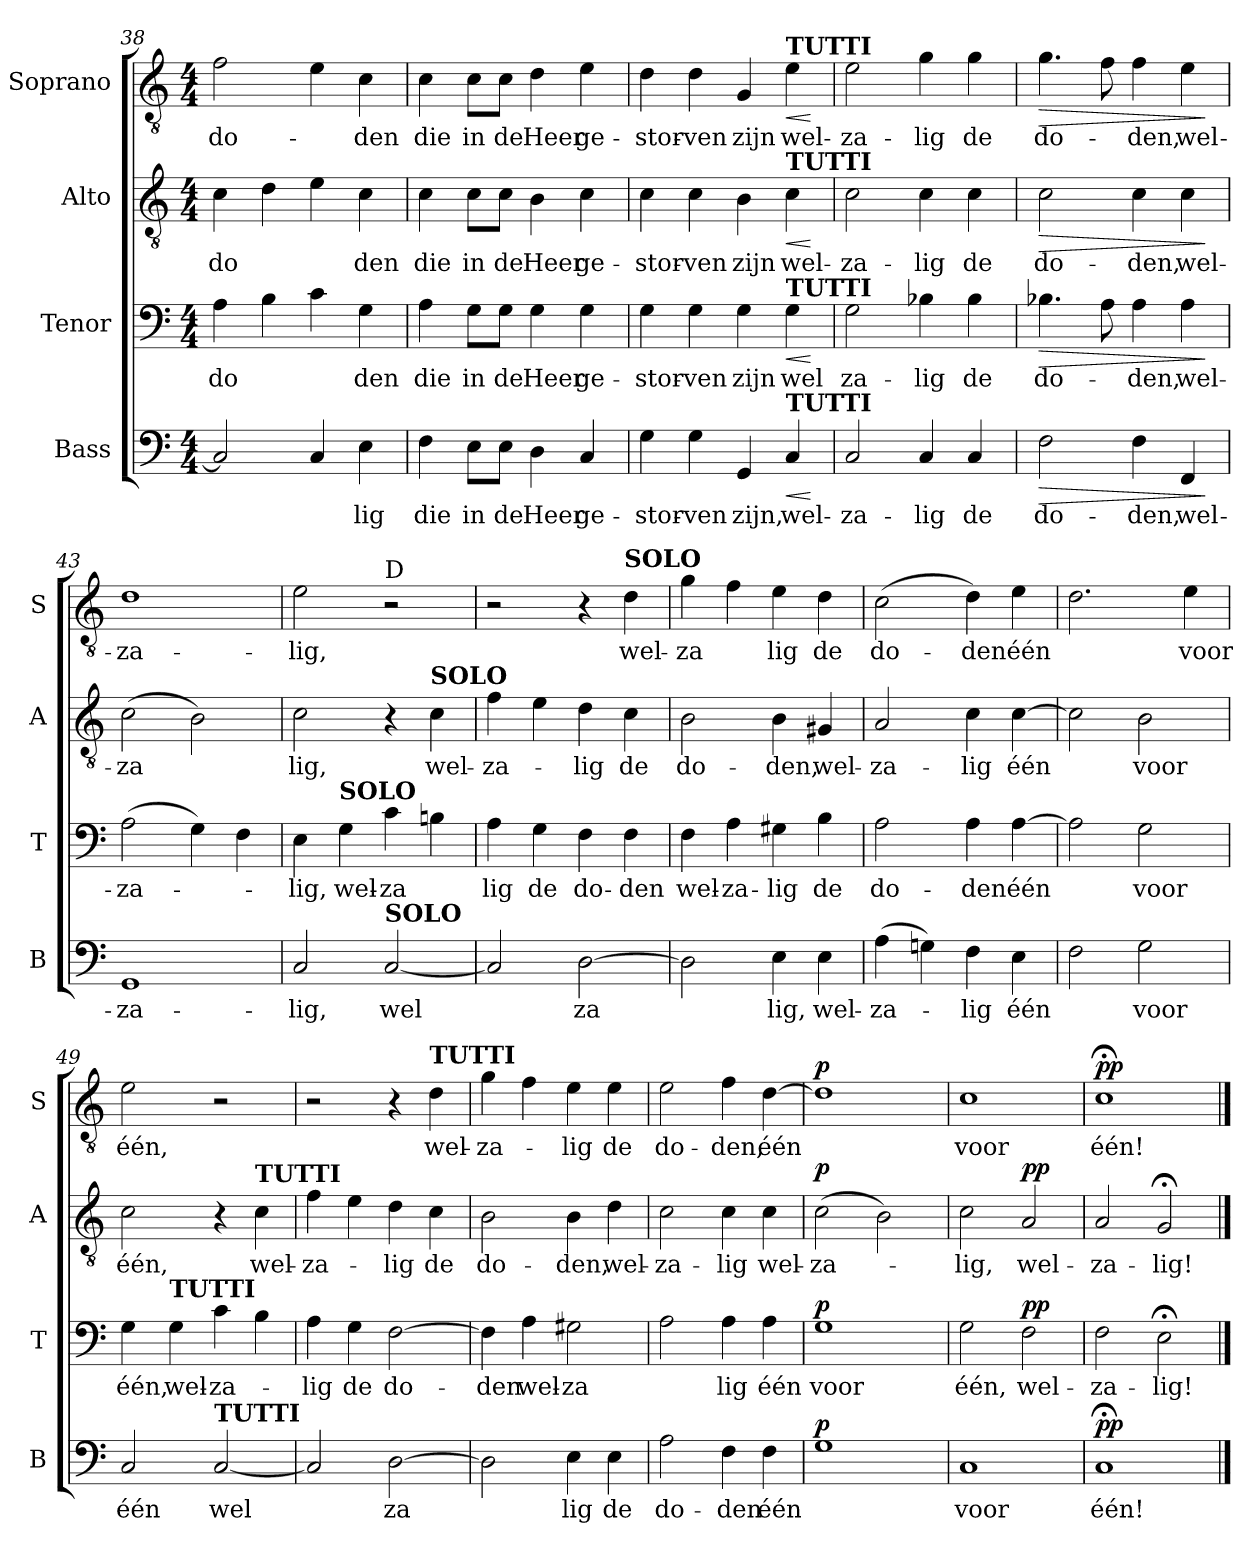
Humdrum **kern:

**kern	**text	**dynam	**kern	**text	**dynam	**kern	**text	**dynam	**kern	**text	**dynam
*part4	*part4	*part4	*part3	*part3	*part3	*part2	*part2	*part2	*part1	*part1	*part1
*staff4	*staff4	*staff4	*staff3	*staff3	*staff3	*staff2	*staff2	*staff2	*staff1	*staff1	*staff1
*I"Bass	*	*	*I"Tenor	*	*	*I"Alto	*	*	*I"Soprano	*	*
*I'B	*	*	*I'T	*	*	*I'A	*	*	*I'S	*	*
*clefF4	*	*	*clefF4	*	*	*clefGv2	*	*	*clefGv2	*	*
*k[]	*	*	*k[]	*	*	*k[]	*	*	*k[]	*	*
*M4/4	*	*	*M4/4	*	*	*M4/4	*	*	*M4/4	*	*
=38	=38	=38	=38	=38	=38	=38	=38	=38	=38	=38	=38
!	!	!	!	!LO:LY:b	!	!	!LO:LY:b	!	!	!LO:LY:b	!
2C/]	.	.	4A\	-do	.	4c\	-do	.	2f\	do-	.
.	.	.	4B\	.	.	4d\	.	.	.	.	.
4C/	.	.	4c\	.	.	4e\	.	.	4e\	.	.
!	!LO:LY:b	!	!	!LO:LY:b	!	!	!LO:LY:b	!	!	!LO:LY:b	!
4E\	-lig	.	4G\	den	.	4c\	den	.	4c\	-den	.
=39	=39	=39	=39	=39	=39	=39	=39	=39	=39	=39	=39
!	!LO:LY:b	!	!	!LO:LY:b	!	!	!LO:LY:b	!	!	!LO:LY:b	!
4F\	die	.	4A\	die	.	4c\	die	.	4c\	die	.
!	!LO:LY:b	!	!	!LO:LY:b	!	!	!LO:LY:b	!	!	!LO:LY:b	!
8E\L	in	.	8G\L	in	.	8c\L	in	.	8c\L	in	.
!	!LO:LY:b	!	!	!LO:LY:b	!	!	!LO:LY:b	!	!	!LO:LY:b	!
8E\J	de	.	8G\J	de	.	8c\J	de	.	8c\J	de	.
!	!LO:LY:b	!	!	!LO:LY:b	!	!	!LO:LY:b	!	!	!LO:LY:b	!
4D\	Heer	.	4G\	Heer	.	4B\	Heer	.	4d\	Heer	.
!	!LO:LY:b	!	!	!LO:LY:b	!	!	!LO:LY:b	!	!	!LO:LY:b	!
4C/	ge-	.	4G\	ge-	.	4c\	ge-	.	4e\	ge-	.
=40	=40	=40	=40	=40	=40	=40	=40	=40	=40	=40	=40
!	!LO:LY:b	!	!	!LO:LY:b	!	!	!LO:LY:b	!	!	!LO:LY:b	!
4G\	-stor-	.	4G\	-stor-	.	4c\	-stor-	.	4d\	-stor-	.
!	!LO:LY:b	!	!	!LO:LY:b	!	!	!LO:LY:b	!	!	!LO:LY:b	!
4G\	-ven	.	4G\	-ven	.	4c\	-ven	.	4d\	-ven	.
!	!LO:LY:b	!	!	!LO:LY:b	!	!	!LO:LY:b	!	!	!LO:LY:b	!
4GG/	zijn,	.	4G\	zijn	.	4B\	zijn	.	4G/	zijn	.
!	!	!	!	!	!	!	!	!	!LO:TX:a:B:t=TUTTI	!	!
!	!	!	!	!	!	!LO:TX:a:B:t=TUTTI	!	!	!	!	!
!	!	!	!LO:TX:a:B:t=TUTTI	!	!	!	!	!	!	!	!
!LO:TX:a:B:t=TUTTI	!	!	!	!	!	!	!	!	!	!	!
!	!LO:LY:b	!LO:HP:b	!	!LO:LY:b	!LO:HP:b	!	!LO:LY:b	!LO:HP:b	!	!LO:LY:b	!LO:HP:b
4C/	wel-	<	4G\	wel	<	4c\	wel-	<	4e\	wel-	<
.	.	[	.	.	[	.	.	[	.	.	[
=41	=41	=41	=41	=41	=41	=41	=41	=41	=41	=41	=41
!	!LO:LY:b	!	!	!LO:LY:b	!	!	!LO:LY:b	!	!	!LO:LY:b	!
2C/	-za-	.	2G\	za-	.	2c\	-za-	.	2e\	-za-	.
!	!LO:LY:b	!	!	!LO:LY:b	!	!	!LO:LY:b	!	!	!LO:LY:b	!
4C/	-lig	.	4B-X\	-lig	.	4c\	-lig	.	4g\	-lig	.
!	!LO:LY:b	!	!	!LO:LY:b	!	!	!LO:LY:b	!	!	!LO:LY:b	!
4C/	de	.	4B-\	de	.	4c\	de	.	4g\	de	.
=42	=42	=42	=42	=42	=42	=42	=42	=42	=42	=42	=42
!	!LO:LY:b	!LO:HP:b	!	!LO:LY:b	!LO:HP:b	!	!LO:LY:b	!LO:HP:b	!	!LO:LY:b	!LO:HP:b
2F\	do-	>	4.B-X\	do-	>	2c\	do-	>	4.g\	do-	>
.	.	.	8A\	.	.	.	.	.	8f\	.	.
!	!LO:LY:b	!	!	!LO:LY:b	!	!	!LO:LY:b	!	!	!LO:LY:b	!
4F\	-den,	.	4A\	-den,	.	4c\	-den,	.	4f\	-den,	.
!	!LO:LY:b	!	!	!LO:LY:b	!	!	!LO:LY:b	!	!	!LO:LY:b	!
4FF/	wel-	.	4A\	wel-	.	4c\	wel-	.	4e\	wel-	.
.	.	]	.	.	]	.	.	]	.	.	]
=43	=43	=43	=43	=43	=43	=43	=43	=43	=43	=43	=43
!	!LO:LY:b	!	!	!LO:LY:b	!	!	!LO:LY:b	!	!	!LO:LY:b	!
1GG	-za-	.	(>2A\	-za-	.	(>2c\	-za	.	1d	-za-	.
.	.	.	4G\)	.	.	2B\)	.	.	.	.	.
.	.	.	4F\	.	.	.	.	.	.	.	.
=44	=44	=44	=44	=44	=44	=44	=44	=44	=44	=44	=44
!	!LO:LY:b	!	!	!LO:LY:b	!	!	!LO:LY:b	!	!	!LO:LY:b	!
2C/	-lig,	.	4E\	-lig,	.	2c\	lig,	.	2e\	-lig,	.
!	!	!	!LO:TX:a:B:t=SOLO	!	!	!	!	!	!	!	!
!	!	!	!	!LO:LY:b	!	!	!	!	!	!	!
.	.	.	4G\	wel-	.	.	.	.	.	.	.
!	!	!	!	!	!	!	!	!	!LO:TX:a:t=D	!	!
!LO:TX:a:B:t=SOLO	!	!	!	!	!	!	!	!	!	!	!
!	!LO:LY:b	!	!	!LO:LY:b	!	!	!	!	!	!	!
[2C/	-wel	.	4c\	-za	.	4r	.	.	2r	.	.
!	!	!	!	!	!	!LO:TX:a:B:t=SOLO	!	!	!	!	!
!	!	!	!	!	!	!	!LO:LY:b	!	!	!	!
.	.	.	4Bn\	.	.	4c\	wel-	.	.	.	.
!!LO:PB:g=z
=45	=45	=45	=45	=45	=45	=45	=45	=45	=45	=45	=45
!	!	!	!	!LO:LY:b	!	!	!LO:LY:b	!	!	!	!
2C/]	.	.	4A\	lig	.	4f\	-za-	.	2r	.	.
!	!	!	!	!LO:LY:b	!	!	!	!	!	!	!
.	.	.	4G\	de	.	4e\	.	.	.	.	.
!	!LO:LY:b	!	!	!LO:LY:b	!	!	!LO:LY:b	!	!	!	!
[2D\	-za	.	4F\	do-	.	4d\	-lig	.	4r	.	.
!	!	!	!	!	!	!	!	!	!LO:TX:a:B:t=SOLO	!	!
!	!	!	!	!LO:LY:b	!	!	!LO:LY:b	!	!	!LO:LY:b	!
.	.	.	4F\	-den	.	4c\	de	.	4d\	wel-	.
=46	=46	=46	=46	=46	=46	=46	=46	=46	=46	=46	=46
!	!	!	!	!LO:LY:b	!	!	!LO:LY:b	!	!	!LO:LY:b	!
2D\]	.	.	4F\	wel-	.	2B\	do-	.	4g\	-za	.
!	!	!	!	!LO:LY:b	!	!	!	!	!	!	!
.	.	.	4A\	-za-	.	.	.	.	4f\	.	.
!	!LO:LY:b	!	!	!LO:LY:b	!	!	!LO:LY:b	!	!	!LO:LY:b	!
4E\	lig,	.	4G#X\	-lig	.	4B\	-den,	.	4e\	lig	.
!	!LO:LY:b	!	!	!LO:LY:b	!	!	!LO:LY:b	!	!	!LO:LY:b	!
4E\	wel-	.	4B\	de	.	4G#X/	wel-	.	4d\	de	.
=47	=47	=47	=47	=47	=47	=47	=47	=47	=47	=47	=47
!	!LO:LY:b	!	!	!LO:LY:b	!	!	!LO:LY:b	!	!	!LO:LY:b	!
(>4A\	-za-	.	2A\	do-	.	2A/	-za-	.	(>2c\	do-	.
4Gn\)	.	.	.	.	.	.	.	.	.	.	.
!	!LO:LY:b	!	!	!LO:LY:b	!	!	!LO:LY:b	!	!	!LO:LY:b	!
4F\	-lig	.	4A\	-den	.	4c\	-lig	.	4d\)	-den	.
!	!LO:LY:b	!	!	!LO:LY:b	!	!	!LO:LY:b	!	!	!LO:LY:b	!
4E\	één	.	[4A\	één	.	[4c\	-één	.	4e\	-één	.
=48	=48	=48	=48	=48	=48	=48	=48	=48	=48	=48	=48
2F\	.	.	2A\]	.	.	2c\]	.	.	2.d\	.	.
!	!LO:LY:b	!	!	!LO:LY:b	!	!	!LO:LY:b	!	!	!	!
2G\	voor	.	2G\	voor	.	2B\	voor	.	.	.	.
!	!	!	!	!	!	!	!	!	!	!LO:LY:b	!
.	.	.	.	.	.	.	.	.	4e\	voor	.
=49	=49	=49	=49	=49	=49	=49	=49	=49	=49	=49	=49
!	!LO:LY:b	!	!	!LO:LY:b	!	!	!LO:LY:b	!	!	!LO:LY:b	!
2C/	één	.	4G\	één,	.	2c\	één,	.	2e\	één,	.
!	!	!	!LO:TX:a:B:t=TUTTI	!	!	!	!	!	!	!	!
!	!	!	!	!LO:LY:b	!	!	!	!	!	!	!
.	.	.	4G\	wel-	.	.	.	.	.	.	.
!LO:TX:a:B:t=TUTTI	!	!	!	!	!	!	!	!	!	!	!
!	!LO:LY:b	!	!	!LO:LY:b	!	!	!	!	!	!	!
[2C/	-wel	.	4c\	-za-	.	4r	.	.	2r	.	.
!	!	!	!	!	!	!LO:TX:a:B:t=TUTTI	!	!	!	!	!
!	!	!	!	!	!	!	!LO:LY:b	!	!	!	!
.	.	.	4B\	.	.	4c\	wel-	.	.	.	.
=50	=50	=50	=50	=50	=50	=50	=50	=50	=50	=50	=50
!	!	!	!	!LO:LY:b	!	!	!LO:LY:b	!	!	!	!
2C/]	.	.	4A\	-lig	.	4f\	-za-	.	2r	.	.
!	!	!	!	!LO:LY:b	!	!	!	!	!	!	!
.	.	.	4G\	de	.	4e\	.	.	.	.	.
!	!LO:LY:b	!	!	!LO:LY:b	!	!	!LO:LY:b	!	!	!	!
[2D\	-za	.	[2F\	do-	.	4d\	lig	.	4r	.	.
!	!	!	!	!	!	!	!	!	!LO:TX:a:B:t=TUTTI	!	!
!	!	!	!	!	!	!	!LO:LY:b	!	!	!LO:LY:b	!
.	.	.	.	.	.	4c\	de	.	4d\	wel-	.
=51	=51	=51	=51	=51	=51	=51	=51	=51	=51	=51	=51
!	!	!	!	!LO:LY:b	!	!	!LO:LY:b	!	!	!LO:LY:b	!
2D\]	.	.	4F\]	-den	.	2B\	do-	.	4g\	-za-	.
!	!	!	!	!LO:LY:b	!	!	!	!	!	!	!
.	.	.	4A\	wel-	.	.	.	.	4f\	.	.
!	!LO:LY:b	!	!	!LO:LY:b	!	!	!LO:LY:b	!	!	!LO:LY:b	!
4E\	lig	.	2G#X\	-za	.	4B\	-den,	.	4e\	-lig	.
!	!LO:LY:b	!	!	!	!	!	!LO:LY:b	!	!	!LO:LY:b	!
4E\	de	.	.	.	.	4d\	wel-	.	4e\	de	.
=52	=52	=52	=52	=52	=52	=52	=52	=52	=52	=52	=52
!	!LO:LY:b	!	!	!	!	!	!LO:LY:b	!	!	!LO:LY:b	!
2A\	do-	.	2A\	.	.	2c\	-za-	.	2e\	do-	.
!	!LO:LY:b	!	!	!LO:LY:b	!	!	!LO:LY:b	!	!	!LO:LY:b	!
4F\	-den	.	4A\	lig	.	4c\	-lig	.	4f\	-den,	.
!	!LO:LY:b	!	!	!LO:LY:b	!	!	!LO:LY:b	!	!	!LO:LY:b	!
4F\	één	.	4A\	één	.	4c\	wel-	.	[4d\	-één	.
=53	=53	=53	=53	=53	=53	=53	=53	=53	=53	=53	=53
!	!	!LO:DY:a	!	!LO:LY:b	!LO:DY:a	!	!LO:LY:b	!LO:DY:a	!	!	!LO:DY:a
1G	.	p	1G	voor	p	(>2c\	-za-	p	1d]	.	p
.	.	.	.	.	.	2B\)	.	.	.	.	.
!!LO:LB:g=z
=54	=54	=54	=54	=54	=54	=54	=54	=54	=54	=54	=54
!	!LO:LY:b	!	!	!LO:LY:b	!	!	!LO:LY:b	!	!	!LO:LY:b	!
1C	voor	.	2G\	één,	.	2c\	-lig,	.	1c	voor	.
!	!	!	!	!LO:LY:b	!LO:DY:a	!	!LO:LY:b	!LO:DY:a	!	!	!
.	.	.	2F\	wel-	pp	2A/	wel-	pp	.	.	.
=55	=55	=55	=55	=55	=55	=55	=55	=55	=55	=55	=55
!	!LO:LY:b	!LO:DY:a	!	!LO:LY:b	!	!	!LO:LY:b	!	!	!LO:LY:b	!LO:DY:a
1C;<	één!	pp	2F\	-za-	.	2A/	-za-	.	1c;<	één!	pp
!	!	!	!	!LO:LY:b	!	!	!LO:LY:b	!	!	!	!
.	.	.	2E;<\	-lig!	.	2G;</	-lig!	.	.	.	.
==	==	==	==	==	==	==	==	==	==	==	==
*-	*-	*-	*-	*-	*-	*-	*-	*-	*-	*-	*-
